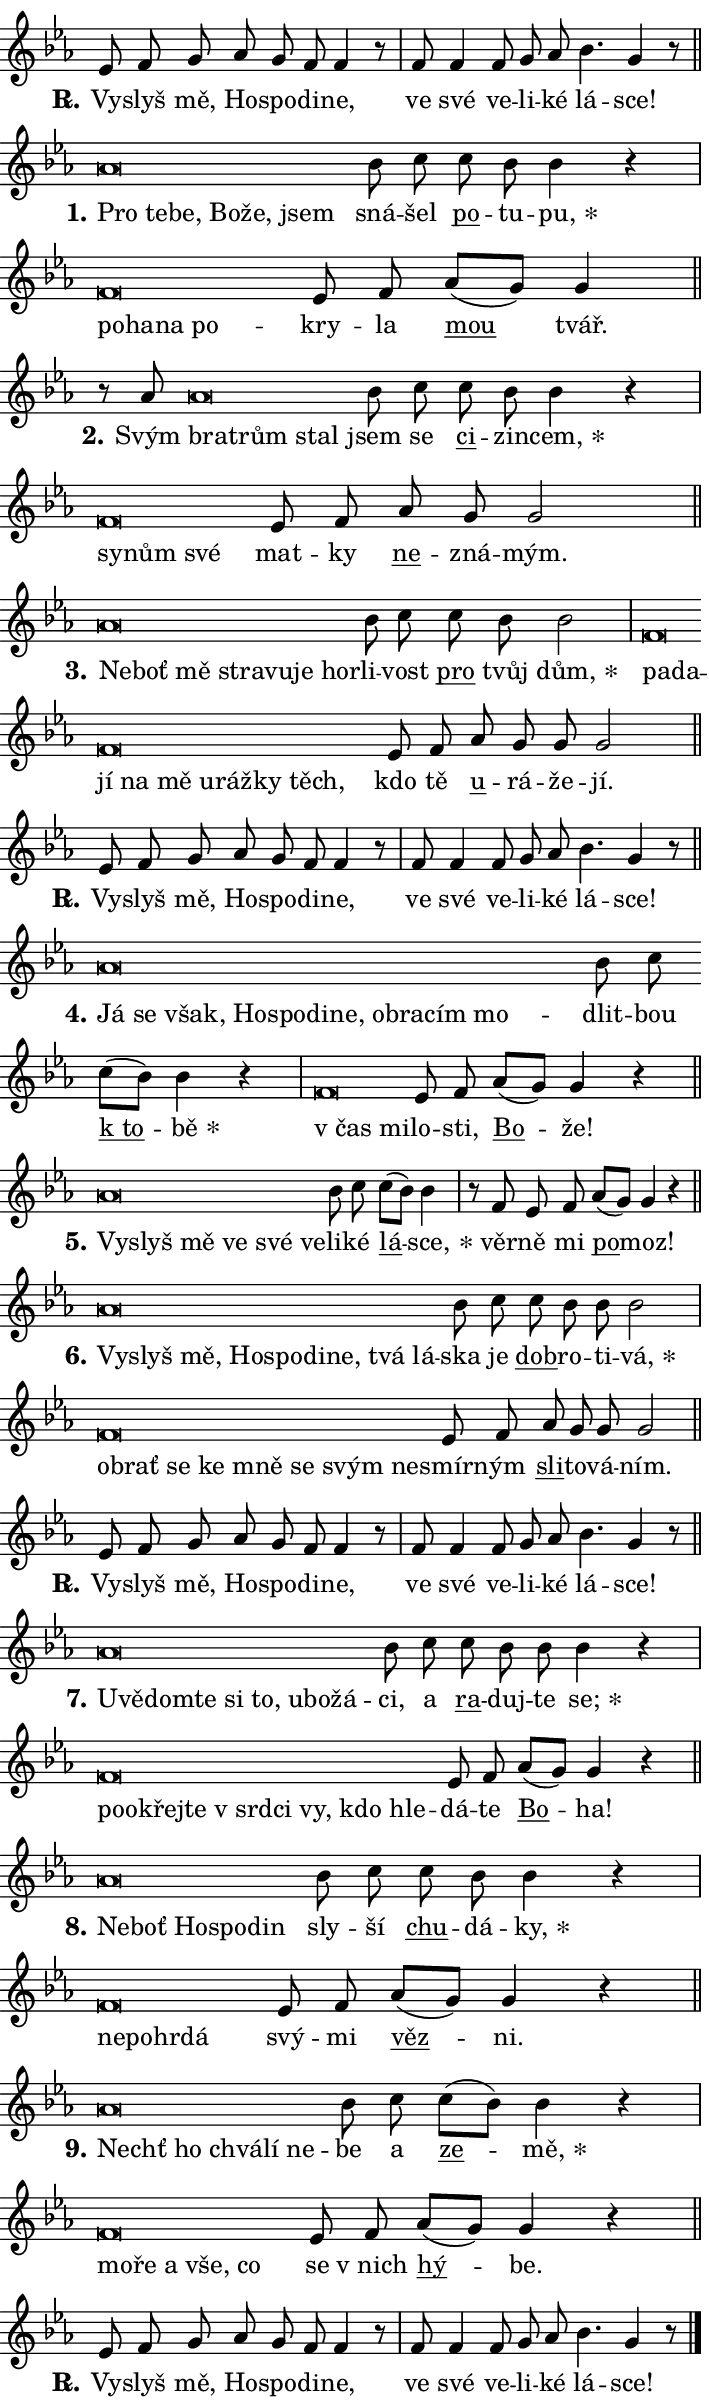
\version "2.24.0"
\header { tagline = "" }
\paper {
  indent = 0\cm
  top-margin = 0\cm
  right-margin = 0.13\cm % to fit lyric hyphens
  bottom-margin = 0\cm
  left-margin = 0\cm
  paper-width = 12\cm
  page-breaking = #ly:one-page-breaking
  system-system-spacing.basic-distance = #11
  score-system-spacing.basic-distance = #11
  ragged-last = ##f
}


%% Author: Thomas Morley
%% https://lists.gnu.org/archive/html/lilypond-user/2020-05/msg00002.html
#(define (line-position grob)
"Returns position of @var[grob} in current system:
   @code{'start}, if at first time-step
   @code{'end}, if at last time-step
   @code{'middle} otherwise
"
  (let* ((col (ly:item-get-column grob))
         (ln (ly:grob-object col 'left-neighbor))
         (rn (ly:grob-object col 'right-neighbor))
         (col-to-check-left (if (ly:grob? ln) ln col))
         (col-to-check-right (if (ly:grob? rn) rn col))
         (break-dir-left
           (and
             (ly:grob-property col-to-check-left 'non-musical #f)
             (ly:item-break-dir col-to-check-left)))
         (break-dir-right
           (and
             (ly:grob-property col-to-check-right 'non-musical #f)
             (ly:item-break-dir col-to-check-right))))
        (cond ((eqv? 1 break-dir-left) 'start)
              ((eqv? -1 break-dir-right) 'end)
              (else 'middle))))

#(define (tranparent-at-line-position vctor)
  (lambda (grob)
  "Relying on @code{line-position} select the relevant enry from @var{vctor}.
Used to determine transparency,"
    (case (line-position grob)
      ((end) (not (vector-ref vctor 0)))
      ((middle) (not (vector-ref vctor 1)))
      ((start) (not (vector-ref vctor 2))))))

noteHeadBreakVisibility =
#(define-music-function (break-visibility)(vector?)
"Makes @code{NoteHead}s transparent relying on @var{break-visibility}"
#{
  \override NoteHead.transparent =
    #(tranparent-at-line-position break-visibility)
#})

#(define delete-ledgers-for-transparent-note-heads
  (lambda (grob)
    "Reads whether a @code{NoteHead} is transparent.
If so this @code{NoteHead} is removed from @code{'note-heads} from
@var{grob}, which is supposed to be @code{LedgerLineSpanner}.
As a result ledgers are not printed for this @code{NoteHead}"
    (let* ((nhds-array (ly:grob-object grob 'note-heads))
           (nhds-list
             (if (ly:grob-array? nhds-array)
                 (ly:grob-array->list nhds-array)
                 '()))
           ;; Relies on the transparent-property being done before
           ;; Staff.LedgerLineSpanner.after-line-breaking is executed.
           ;; This is fragile ...
           (to-keep
             (remove
               (lambda (nhd)
                 (ly:grob-property nhd 'transparent #f))
               nhds-list)))
      ;; TODO find a better method to iterate over grob-arrays, similiar
      ;; to filter/remove etc for lists
      ;; For now rebuilt from scratch
      (set! (ly:grob-object grob 'note-heads)  '())
      (for-each
        (lambda (nhd)
          (ly:pointer-group-interface::add-grob grob 'note-heads nhd))
        to-keep))))

squashNotes = {
  \override NoteHead.X-extent = #'(-0.2 . 0.2)
  \override NoteHead.Y-extent = #'(-0.75 . 0)
  \override NoteHead.stencil =
    #(lambda (grob)
       (let ((pos (ly:grob-property grob 'staff-position)))
         (begin
           (if (< pos -7) (display "ERROR: Lower brevis then expected\n") (display ""))
           (if (<= pos -6) ly:text-interface::print ly:note-head::print))))
}
unSquashNotes = {
  \revert NoteHead.X-extent
  \revert NoteHead.Y-extent
  \revert NoteHead.stencil
}

hideNotes = \noteHeadBreakVisibility #begin-of-line-visible
unHideNotes = \noteHeadBreakVisibility #all-visible

% work-around for resetting accidentals
% https://lilypond.org/doc/v2.23/Documentation/notation/displaying-rhythms#unmetered-music
cadenzaMeasure = {
  \cadenzaOff
  \partial 1024 s1024
  \cadenzaOn
}

#(define-markup-command (accent layout props text) (markup?)
  "Underline accented syllable"
  (interpret-markup layout props
    #{\markup \override #'(offset . 4.3) \underline { #text }#}))

responsum = \markup \concat {
  "R" \hspace #-1.05 \path #0.1 #'((moveto 0 0.07) (lineto 0.9 0.8)) \hspace #0.05 "."
}

spaceSize = #0.6828661417322834 % exact space size for TeX Gyre Schola

\layout {
  \context {
    \Staff
    \remove "Time_signature_engraver"
    \override LedgerLineSpanner.after-line-breaking = #delete-ledgers-for-transparent-note-heads
  }
  \context {
    \Lyrics {
      \override LyricSpace.minimum-distance = \spaceSize
      \override LyricText.font-name = #"TeX Gyre Schola"
      \override LyricText.font-size = 1
      \override StanzaNumber.font-name = #"TeX Gyre Schola Bold"
      \override StanzaNumber.font-size = 1
    }
  }
  \context {
    \Score 
    \override NoteHead.text =
      #(lambda (grob) 
        (let ((pos (ly:grob-property grob 'staff-position)))
          #{\markup {
            \combine
              \halign #-0.55 \raise #(if (= pos -6) 0 0.5) \override #'(thickness . 2) \draw-line #'(3.2 . 0)
              \musicglyph "noteheads.sM1"
          }#}))
  }
}

% magnetic-lyrics.ily
%
%   written by
%     Jean Abou Samra <jean@abou-samra.fr>
%     Werner Lemberg <wl@gnu.org>
%
%   adapted by
%     Jiri Hon <jiri.hon@gmail.com>
%
% Version 2022-Apr-15

% https://www.mail-archive.com/lilypond-user@gnu.org/msg149350.html

#(define (Left_hyphen_pointer_engraver context)
   "Collect syllable-hyphen-syllable occurrences in lyrics and store
them in properties.  This engraver only looks to the left.  For
example, if the lyrics input is @code{foo -- bar}, it does the
following.

@itemize @bullet
@item
Set the @code{text} property of the @code{LyricHyphen} grob between
@q{foo} and @q{bar} to @code{foo}.

@item
Set the @code{left-hyphen} property of the @code{LyricText} grob with
text @q{foo} to the @code{LyricHyphen} grob between @q{foo} and
@q{bar}.
@end itemize

Use this auxiliary engraver in combination with the
@code{lyric-@/text::@/apply-@/magnetic-@/offset!} hook."
   (let ((hyphen #f)
         (text #f))
     (make-engraver
      (acknowledgers
       ((lyric-syllable-interface engraver grob source-engraver)
        (set! text grob)))
      (end-acknowledgers
       ((lyric-hyphen-interface engraver grob source-engraver)
        ;(when (not (grob::has-interface grob 'lyric-space-interface))
          (set! hyphen grob)));)
      ((stop-translation-timestep engraver)
       (when (and text hyphen)
         (ly:grob-set-object! text 'left-hyphen hyphen))
       (set! text #f)
       (set! hyphen #f)))))

#(define (lyric-text::apply-magnetic-offset! grob)
   "If the space between two syllables is less than the value in
property @code{LyricText@/.details@/.squash-threshold}, move the right
syllable to the left so that it gets concatenated with the left
syllable.

Use this function as a hook for
@code{LyricText@/.after-@/line-@/breaking} if the
@code{Left_@/hyphen_@/pointer_@/engraver} is active."
   (let ((hyphen (ly:grob-object grob 'left-hyphen #f)))
     (when hyphen
       (let ((left-text (ly:spanner-bound hyphen LEFT)))
         (when (grob::has-interface left-text 'lyric-syllable-interface)
           (let* ((common (ly:grob-common-refpoint grob left-text X))
                  (this-x-ext (ly:grob-extent grob common X))
                  (left-x-ext
                   (begin
                     ;; Trigger magnetism for left-text.
                     (ly:grob-property left-text 'after-line-breaking)
                     (ly:grob-extent left-text common X)))
                  ;; `delta` is the gap width between two syllables.
                  (delta (- (interval-start this-x-ext)
                            (interval-end left-x-ext)))
                  (details (ly:grob-property grob 'details))
                  (threshold (assoc-get 'squash-threshold details 0.2)))
             (when (< delta threshold)
               (let* (;; We have to manipulate the input text so that
                      ;; ligatures crossing syllable boundaries are not
                      ;; disabled.  For languages based on the Latin
                      ;; script this is essentially a beautification.
                      ;; However, for non-Western scripts it can be a
                      ;; necessity.
                      (lt (ly:grob-property left-text 'text))
                      (rt (ly:grob-property grob 'text))
                      (is-space (grob::has-interface hyphen 'lyric-space-interface))
                      (space (if is-space " " ""))
                      (extra-delta (if is-space spaceSize 0))
                      ;; Append new syllable.
                      (ltrt-space (if (and (string? lt) (string? rt))
                                (string-append lt space rt)
                                (make-concat-markup (list lt space rt))))
                      ;; Right-align `ltrt` to the right side.
                      (ltrt-space-markup (grob-interpret-markup
                               grob
                               (make-translate-markup
                                (cons (interval-length this-x-ext) 0)
                                (make-right-align-markup ltrt-space)))))
                 (begin
                   ;; Don't print `left-text`.
                   (ly:grob-set-property! left-text 'stencil #f)
                   ;; Set text and stencil (which holds all collected
                   ;; syllables so far) and shift it to the left.
                   (ly:grob-set-property! grob 'text ltrt-space)
                   (ly:grob-set-property! grob 'stencil ltrt-space-markup)
                   (ly:grob-translate-axis! grob (- (- delta extra-delta)) X))))))))))


#(define (lyric-hyphen::displace-bounds-first grob)
   ;; Make very sure this callback isn't triggered too early.
   (let ((left (ly:spanner-bound grob LEFT))
         (right (ly:spanner-bound grob RIGHT)))
     (ly:grob-property left 'after-line-breaking)
     (ly:grob-property right 'after-line-breaking)
     (ly:lyric-hyphen::print grob)))

squashThreshold = #0.4

\layout {
  \context {
    \Lyrics
    \consists #Left_hyphen_pointer_engraver
    \override LyricText.after-line-breaking =
      #lyric-text::apply-magnetic-offset!
    \override LyricHyphen.stencil = #lyric-hyphen::displace-bounds-first
    \override LyricText.details.squash-threshold = \squashThreshold
    \override LyricHyphen.minimum-distance = 0
    \override LyricHyphen.minimum-length = \squashThreshold
  }
}

squashText = \override LyricText.details.squash-threshold = 9999
unSquashText = \override LyricText.details.squash-threshold = \squashThreshold

leftText = \override LyricText.self-alignment-X = #LEFT
unLeftText = \revert LyricText.self-alignment-X

starOffset = #(lambda (grob) 
                (let ((x_offset (ly:self-alignment-interface::aligned-on-x-parent grob)))
                  (if (= x_offset 0) 0 (+ x_offset 1.2))))

star = #(define-music-function (syllable)(string?)
"Append star separator at the end of a syllable"
#{
  \once \override LyricText.X-offset = #starOffset
  \lyricmode { \markup {
    #syllable
    \override #'((font-name . "TeX Gyre Schola Bold")) \hspace #0.2 \lower #0.65 \larger "*"
  } }
#})

starAccent = #(define-music-function (syllable)(string?)
"Append star separator at the end of a syllable and make accent"
#{
  \once \override LyricText.X-offset = #starOffset
  \lyricmode { \markup {
    \accent #syllable
    \override #'((font-name . "TeX Gyre Schola Bold")) \hspace #0.2 \lower #0.65 \larger "*"
  } }
#})

breath = #(define-music-function (syllable)(string?)
"Append breathing indicator at the end of a syllable"
#{
  \lyricmode { \markup { #syllable "+" } }
#})

optionalBreath = #(define-music-function (syllable)(string?)
"Append optional breathing indicator at the end of a syllable"
#{
  \lyricmode { \markup { #syllable "(+)" } }
#})


\score {
    <<
        \new Voice = "melody" { \cadenzaOn \key es \major \relative { es'8 f g as g f f4 r8 \cadenzaMeasure \bar "|" f f4 \bar "" f8 g as \bar "" bes4. g4 r8 \cadenzaMeasure \bar "||" \break } }
        \new Lyrics \lyricsto "melody" { \lyricmode { \set stanza = \responsum
Vy -- slyš mě, Ho -- spo -- di -- ne, ve své ve -- li -- ké lá -- sce! } }
    >>
    \layout {}
}

\score {
    <<
        \new Voice = "melody" { \cadenzaOn \key es \major \relative { \squashNotes as'\breve*1/16 \hideNotes \breve*1/16 \bar "" \breve*1/16 \bar "" \breve*1/16 \bar "" \breve*1/16 \breve*1/16 \bar "" \unHideNotes \unSquashNotes bes8 c \bar "" c bes bes4 r \cadenzaMeasure \bar "|" \squashNotes f\breve*1/16 \hideNotes \breve*1/16 \bar "" \breve*1/16 \breve*1/16 \bar "" \unHideNotes \unSquashNotes es8 f \bar "" as[( g)] g4 \cadenzaMeasure \bar "||" \break } }
        \new Lyrics \lyricsto "melody" { \lyricmode { \set stanza = "1."
\leftText Pro \squashText te -- be, Bo -- že, jsem \unLeftText \unSquashText sná -- šel \markup \accent po -- tu -- \star pu, \leftText po -- \squashText ha -- na po -- \unLeftText \unSquashText kry -- la \markup \accent mou tvář. } }
    >>
    \layout {}
}

\score {
    <<
        \new Voice = "melody" { \cadenzaOn \key es \major \relative { r8 as'8 \squashNotes as\breve*1/16 \hideNotes \breve*1/16 \breve*1/16 \bar "" \unHideNotes \unSquashNotes bes8 c \bar "" c bes bes4 r \cadenzaMeasure \bar "|" \squashNotes f\breve*1/16 \hideNotes \breve*1/16 \breve*1/16 \bar "" \unHideNotes \unSquashNotes es8 f \bar "" as g g2 \cadenzaMeasure \bar "||" \break } }
        \new Lyrics \lyricsto "melody" { \lyricmode { \set stanza = "2."
Svým \leftText bra -- \squashText trům stal \unLeftText \unSquashText jsem se \markup \accent ci -- zin -- \star cem, \leftText sy -- \squashText nům své \unLeftText \unSquashText mat -- ky \markup \accent ne -- zná -- mým. } }
    >>
    \layout {}
}

\score {
    <<
        \new Voice = "melody" { \cadenzaOn \key es \major \relative { \squashNotes as'\breve*1/16 \hideNotes \breve*1/16 \bar "" \breve*1/16 \bar "" \breve*1/16 \bar "" \breve*1/16 \bar "" \breve*1/16 \breve*1/16 \bar "" \unHideNotes \unSquashNotes bes8 c \bar "" c bes bes2 \cadenzaMeasure \bar "|" \squashNotes f\breve*1/16 \hideNotes \breve*1/16 \bar "" \breve*1/16 \bar "" \breve*1/16 \bar "" \breve*1/16 \bar "" \breve*1/16 \bar "" \breve*1/16 \bar "" \breve*1/16 \breve*1/16 \bar "" \unHideNotes \unSquashNotes es8 f \bar "" as g g g2 \cadenzaMeasure \bar "||" \break } }
        \new Lyrics \lyricsto "melody" { \lyricmode { \set stanza = "3."
\leftText Ne -- \squashText boť mě stra -- vu -- je hor -- \unLeftText \unSquashText li -- vost \markup \accent pro tvůj \star dům, \leftText pa -- \squashText da -- jí na mě u -- ráž -- ky těch, \unLeftText \unSquashText kdo tě \markup \accent u -- rá -- že -- jí. } }
    >>
    \layout {}
}

\score {
    <<
        \new Voice = "melody" { \cadenzaOn \key es \major \relative { es'8 f g as g f f4 r8 \cadenzaMeasure \bar "|" f f4 \bar "" f8 g as \bar "" bes4. g4 r8 \cadenzaMeasure \bar "||" \break } }
        \new Lyrics \lyricsto "melody" { \lyricmode { \set stanza = \responsum
Vy -- slyš mě, Ho -- spo -- di -- ne, ve své ve -- li -- ké lá -- sce! } }
    >>
    \layout {}
}

\score {
    <<
        \new Voice = "melody" { \cadenzaOn \key es \major \relative { \squashNotes as'\breve*1/16 \hideNotes \breve*1/16 \bar "" \breve*1/16 \bar "" \breve*1/16 \bar "" \breve*1/16 \bar "" \breve*1/16 \bar "" \breve*1/16 \bar "" \breve*1/16 \bar "" \breve*1/16 \bar "" \breve*1/16 \breve*1/16 \bar "" \unHideNotes \unSquashNotes bes8 c \bar "" c[( bes)] bes4 r \cadenzaMeasure \bar "|" \squashNotes f\breve*1/16 \hideNotes \breve*1/16 \bar "" \unHideNotes \unSquashNotes es8 f \bar "" as[( g)] g4 r \cadenzaMeasure \bar "||" \break } }
        \new Lyrics \lyricsto "melody" { \lyricmode { \set stanza = "4."
\leftText Já \squashText se však, Ho -- spo -- di -- ne, ob -- ra -- cím mo -- \unLeftText \unSquashText dlit -- bou \markup \accent "k to" -- \star bě \leftText "v čas" \squashText mi -- \unLeftText \unSquashText lo -- sti, \markup \accent Bo -- že! } }
    >>
    \layout {}
}

\score {
    <<
        \new Voice = "melody" { \cadenzaOn \key es \major \relative { \squashNotes as'\breve*1/16 \hideNotes \breve*1/16 \bar "" \breve*1/16 \bar "" \breve*1/16 \bar "" \breve*1/16 \breve*1/16 \bar "" \unHideNotes \unSquashNotes bes8 c \bar "" c[( bes)] bes4 \cadenzaMeasure \bar "|" r8 f es8 f \bar "" as[( g)] g4 r \cadenzaMeasure \bar "||" \break } }
        \new Lyrics \lyricsto "melody" { \lyricmode { \set stanza = "5."
\leftText Vy -- \squashText slyš mě ve své ve -- \unLeftText \unSquashText li -- ké \markup \accent lá -- \star sce, věr -- ně mi \markup \accent po -- moz! } }
    >>
    \layout {}
}

\score {
    <<
        \new Voice = "melody" { \cadenzaOn \key es \major \relative { \squashNotes as'\breve*1/16 \hideNotes \breve*1/16 \bar "" \breve*1/16 \bar "" \breve*1/16 \bar "" \breve*1/16 \bar "" \breve*1/16 \bar "" \breve*1/16 \bar "" \breve*1/16 \breve*1/16 \bar "" \unHideNotes \unSquashNotes bes8 c \bar "" c bes bes bes2 \cadenzaMeasure \bar "|" \squashNotes f\breve*1/16 \hideNotes \breve*1/16 \bar "" \breve*1/16 \bar "" \breve*1/16 \bar "" \breve*1/16 \bar "" \breve*1/16 \bar "" \breve*1/16 \breve*1/16 \bar "" \unHideNotes \unSquashNotes es8 f \bar "" as g g g2 \cadenzaMeasure \bar "||" \break } }
        \new Lyrics \lyricsto "melody" { \lyricmode { \set stanza = "6."
\leftText Vy -- \squashText slyš mě, Ho -- spo -- di -- ne, tvá lá -- \unLeftText \unSquashText ska je \markup \accent dob -- ro -- ti -- \star vá, \leftText ob -- \squashText rať se ke mně se svým ne -- \unLeftText \unSquashText smír -- ným \markup \accent sli -- to -- vá -- ním. } }
    >>
    \layout {}
}

\score {
    <<
        \new Voice = "melody" { \cadenzaOn \key es \major \relative { es'8 f g as g f f4 r8 \cadenzaMeasure \bar "|" f f4 \bar "" f8 g as \bar "" bes4. g4 r8 \cadenzaMeasure \bar "||" \break } }
        \new Lyrics \lyricsto "melody" { \lyricmode { \set stanza = \responsum
Vy -- slyš mě, Ho -- spo -- di -- ne, ve své ve -- li -- ké lá -- sce! } }
    >>
    \layout {}
}

\score {
    <<
        \new Voice = "melody" { \cadenzaOn \key es \major \relative { \squashNotes as'\breve*1/16 \hideNotes \breve*1/16 \bar "" \breve*1/16 \bar "" \breve*1/16 \bar "" \breve*1/16 \bar "" \breve*1/16 \bar "" \breve*1/16 \bar "" \breve*1/16 \breve*1/16 \bar "" \unHideNotes \unSquashNotes bes8 c \bar "" c bes bes bes4 r \cadenzaMeasure \bar "|" \squashNotes f\breve*1/16 \hideNotes \breve*1/16 \bar "" \breve*1/16 \bar "" \breve*1/16 \bar "" \breve*1/16 \bar "" \breve*1/16 \bar "" \breve*1/16 \bar "" \breve*1/16 \breve*1/16 \bar "" \unHideNotes \unSquashNotes es8 f \bar "" as[( g)] g4 r \cadenzaMeasure \bar "||" \break } }
        \new Lyrics \lyricsto "melody" { \lyricmode { \set stanza = "7."
\leftText U -- \squashText vě -- dom -- te si to, u -- bo -- žá -- \unLeftText \unSquashText ci, a \markup \accent ra -- duj -- te \star se; \leftText po -- \squashText o -- křej -- te "v srd" -- ci vy, kdo hle -- \unLeftText \unSquashText dá -- te \markup \accent Bo -- ha! } }
    >>
    \layout {}
}

\score {
    <<
        \new Voice = "melody" { \cadenzaOn \key es \major \relative { \squashNotes as'\breve*1/16 \hideNotes \breve*1/16 \bar "" \breve*1/16 \bar "" \breve*1/16 \breve*1/16 \bar "" \unHideNotes \unSquashNotes bes8 c \bar "" c bes bes4 r \cadenzaMeasure \bar "|" \squashNotes f\breve*1/16 \hideNotes \breve*1/16 \bar "" \breve*1/16 \breve*1/16 \bar "" \unHideNotes \unSquashNotes es8 f \bar "" as[( g)] g4 r \cadenzaMeasure \bar "||" \break } }
        \new Lyrics \lyricsto "melody" { \lyricmode { \set stanza = "8."
\leftText Ne -- \squashText boť Ho -- spo -- din \unLeftText \unSquashText sly -- ší \markup \accent chu -- dá -- \star ky, \leftText ne -- \squashText po -- hr -- dá \unLeftText \unSquashText svý -- mi \markup \accent věz -- ni. } }
    >>
    \layout {}
}

\score {
    <<
        \new Voice = "melody" { \cadenzaOn \key es \major \relative { \squashNotes as'\breve*1/16 \hideNotes \breve*1/16 \bar "" \breve*1/16 \bar "" \breve*1/16 \breve*1/16 \bar "" \unHideNotes \unSquashNotes bes8 c \bar "" c[( bes)] bes4 r \cadenzaMeasure \bar "|" \squashNotes f\breve*1/16 \hideNotes \breve*1/16 \bar "" \breve*1/16 \bar "" \breve*1/16 \breve*1/16 \bar "" \unHideNotes \unSquashNotes es8 f \bar "" as[( g)] g4 r \cadenzaMeasure \bar "||" \break } }
        \new Lyrics \lyricsto "melody" { \lyricmode { \set stanza = "9."
\leftText Nechť \squashText ho chvá -- lí ne -- \unLeftText \unSquashText be a \markup \accent ze -- \star mě, \leftText mo -- \squashText ře a vše, co \unLeftText \unSquashText se "v nich" \markup \accent hý -- be. } }
    >>
    \layout {}
}

\score {
    <<
        \new Voice = "melody" { \cadenzaOn \key es \major \relative { es'8 f g as g f f4 r8 \cadenzaMeasure \bar "|" f f4 \bar "" f8 g as \bar "" bes4. g4 r8 \cadenzaMeasure \bar "||" \break } \bar "|." }
        \new Lyrics \lyricsto "melody" { \lyricmode { \set stanza = \responsum
Vy -- slyš mě, Ho -- spo -- di -- ne, ve své ve -- li -- ké lá -- sce! } }
    >>
    \layout {}
}
